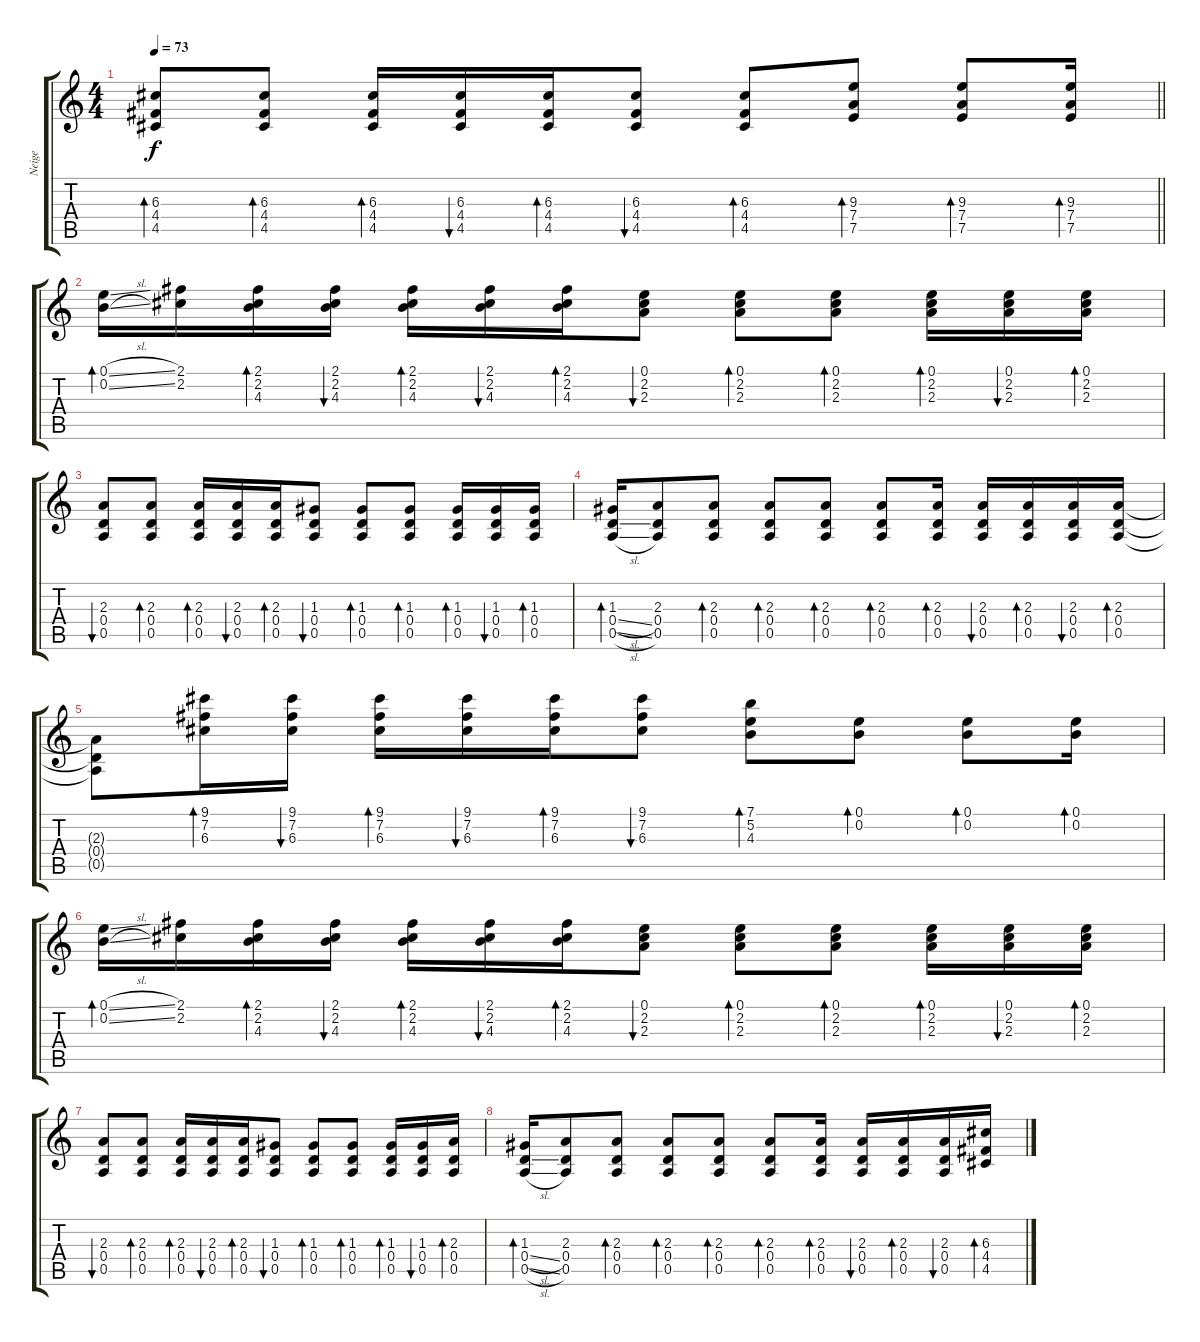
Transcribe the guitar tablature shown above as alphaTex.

\track ("Neige" "Neige") {instrument acousticguitarsteel}
\staff {score tabs}
\tuning (E4 B3 G3 D3 A2 E2) {hide}
\ts (4 4)
\tempo 73
\clef g2
\barLineRight lightlight
\ks c
(6.3 4.4 4.5).8{bd 60 dy f} (6.3 4.4 4.5).8{bd 60} (6.3 4.4 4.5).16{bd 60} (6.3 4.4 4.5).16{bu 60} (6.3 4.4 4.5).16{bd 60} (6.3 4.4 4.5).8{bu 60} (6.3 4.4 4.5).8{bd 60} (9.3 7.4 7.5).8{bd 60} (9.3 7.4 7.5).8{bd 60} (9.3 7.4 7.5).16{bd 60} |
\section ("" "")
(0.1{sl} 0.2{sl}).16{bd 60} (2.1 2.2).16 (2.1 2.2 4.3).16{bd 60} (2.1 2.2 4.3).16{bu 60} (2.1 2.2 4.3).16{bd 30} (2.1 2.2 4.3).16{bu 60} (2.1 2.2 4.3).16{bd 60} (0.1 2.2 2.3).8{bu 60} (0.1 2.2 2.3).8{bd 30} (0.1 2.2 2.3).8{bd 30} (0.1 2.2 2.3).16{bd 30} (0.1 2.2 2.3).16{bu 60} (0.1 2.2 2.3).16{bd 60} |
(2.3 0.4 0.5).8{bu 30} (2.3 0.4 0.5).8{bd 30} (2.3 0.4 0.5).16{bd 30} (2.3 0.4 0.5).16{bu 60} (2.3 0.4 0.5).16{bd 60} (1.3 0.4 0.5).8{bu 60} (1.3 0.4 0.5).8{bd 60} (1.3 0.4 0.5).8{bd 60} (1.3 0.4 0.5).16{bd 60} (1.3 0.4 0.5).16{bu 60} (1.3 0.4 0.5).16{bd 60} |
(1.3 0.4{sl} 0.5{sl}).16{bd 60} (2.3 0.4 0.5).8 (2.3 0.4 0.5).8{bd 60} (2.3 0.4 0.5).8{bd 60} (2.3 0.4 0.5).8{bd 60} (2.3 0.4 0.5).8{bd 60} (2.3 0.4 0.5).16{bd 60} (2.3 0.4 0.5).16{bu 60} (2.3 0.4 0.5).16{bd 60} (2.3 0.4 0.5).16{bu 60} (2.3 0.4 0.5).16{bd 60} |
(2.3{t} 0.4{t} 0.5{t}).8 (9.1 7.2 6.3).16{bd 60} (9.1 7.2 6.3).16{bu 60} (9.1 7.2 6.3).16{bd 60} (9.1 7.2 6.3).16{bu 60} (9.1 7.2 6.3).16{bd 60} (9.1 7.2 6.3).8{bu 60} (7.1 5.2 4.3).8{bd 60} (0.1 0.2).8{bd 60} (0.1 0.2).8{bd 60} (0.1 0.2).16{bd 60} |
(0.1{sl} 0.2{sl}).16{bd 60} (2.1 2.2).16 (2.1 2.2 4.3).16{bd 60} (2.1 2.2 4.3).16{bu 60} (2.1 2.2 4.3).16{bd 30} (2.1 2.2 4.3).16{bu 60} (2.1 2.2 4.3).16{bd 60} (0.1 2.2 2.3).8{bu 60} (0.1 2.2 2.3).8{bd 30} (0.1 2.2 2.3).8{bd 30} (0.1 2.2 2.3).16{bd 30} (0.1 2.2 2.3).16{bu 60} (0.1 2.2 2.3).16{bd 60} |
(2.3 0.4 0.5).8{bu 30} (2.3 0.4 0.5).8{bd 30} (2.3 0.4 0.5).16{bd 30} (2.3 0.4 0.5).16{bu 60} (2.3 0.4 0.5).16{bd 60} (1.3 0.4 0.5).8{bu 60} (1.3 0.4 0.5).8{bd 60} (1.3 0.4 0.5).8{bd 60} (1.3 0.4 0.5).16{bd 60} (1.3 0.4 0.5).16{bu 60} (2.3 0.4 0.5).16{bd 60} |
(1.3 0.4{sl} 0.5{sl}).16{bd 60} (2.3 0.4 0.5).8 (2.3 0.4 0.5).8{bd 60} (2.3 0.4 0.5).8{bd 60} (2.3 0.4 0.5).8{bd 60} (2.3 0.4 0.5).8{bd 60} (2.3 0.4 0.5).16{bd 60} (2.3 0.4 0.5).16{bu 60} (2.3 0.4 0.5).16{bd 60} (2.3 0.4 0.5).16{bu 60} (6.3 4.4 4.5).16{bd 60}
